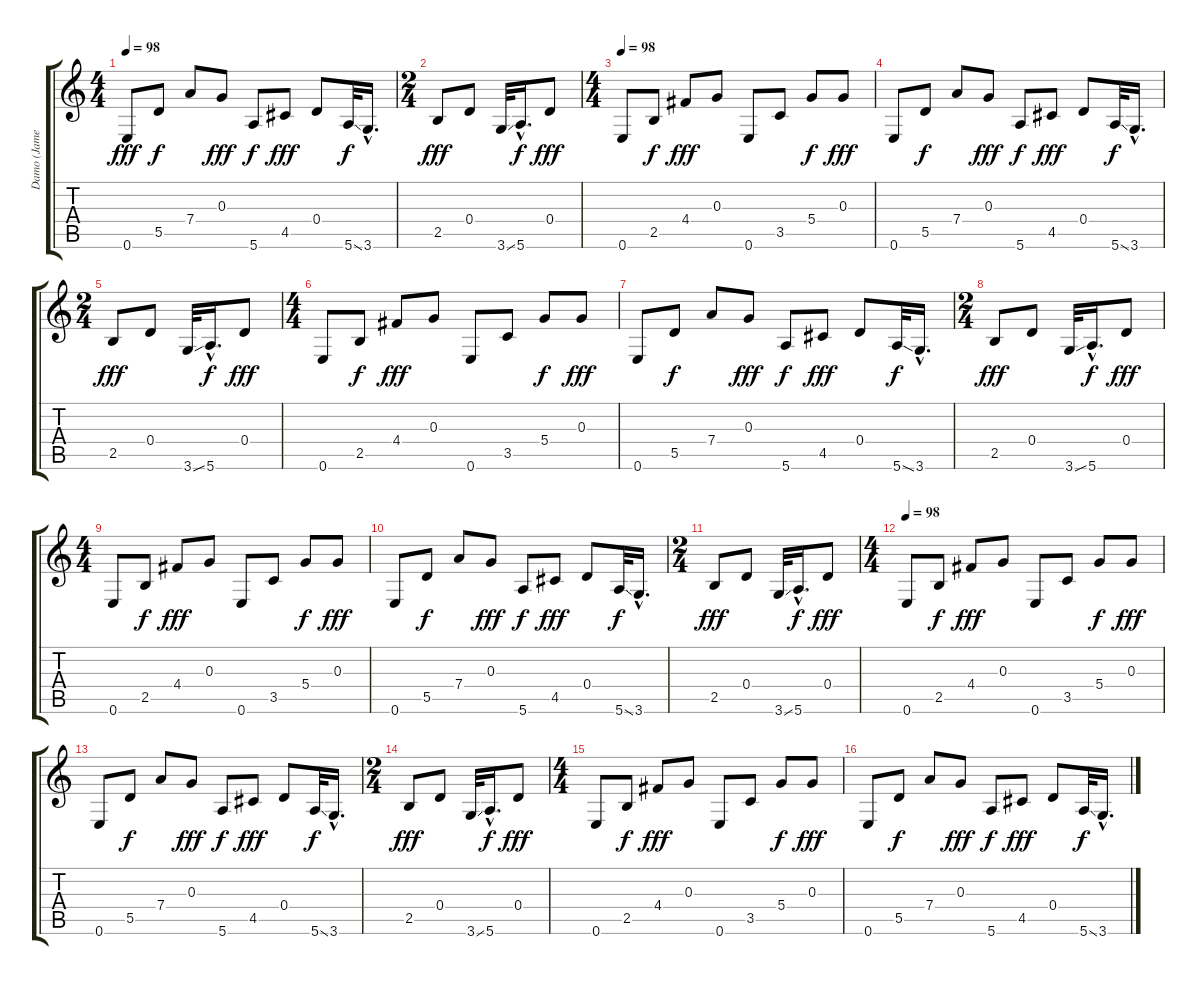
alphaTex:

\track ("Damo (James's Guitar's)" "Damo (Jame") {instrument overdrivenguitar}
\staff {score tabs}
\tuning (E4 B3 G3 D3 A2 E2) {hide}
\ts (4 4)
\tempo 98
\clef g2
\ks c
0.6.8{dy fff} 5.5.8{dy f} 7.4.8 0.3.8{dy fff} 5.6.8{dy f} 4.5.8{dy fff} 0.4.8 5.6{ss}.32{dy f} 3.6{hac}.16{d} |
\ts (2 4)
2.5.8{dy fff} 0.4.8 3.6{ss}.32 5.6{hac}.16{d dy f} 0.4.8{dy fff} |
\ts (4 4)
\tempo 98
0.6.8{instrument electricguitarclean} 2.5.8{dy f} 4.4.8{dy fff} 0.3.8 0.6.8 3.5.8 5.4.8{dy f} 0.3.8{dy fff} |
0.6.8 5.5.8{dy f} 7.4.8 0.3.8{dy fff} 5.6.8{dy f} 4.5.8{dy fff} 0.4.8 5.6{ss}.32{dy f} 3.6{hac}.16{d} |
\ts (2 4)
2.5.8{dy fff} 0.4.8 3.6{ss}.32 5.6{hac}.16{d dy f} 0.4.8{dy fff} |
\ts (4 4)
0.6.8 2.5.8{dy f} 4.4.8{dy fff} 0.3.8 0.6.8 3.5.8 5.4.8{dy f} 0.3.8{dy fff} |
0.6.8 5.5.8{dy f} 7.4.8 0.3.8{dy fff} 5.6.8{dy f} 4.5.8{dy fff} 0.4.8 5.6{ss}.32{dy f} 3.6{hac}.16{d} |
\ts (2 4)
2.5.8{dy fff} 0.4.8 3.6{ss}.32 5.6{hac}.16{d dy f} 0.4.8{dy fff} |
\ts (4 4)
0.6.8 2.5.8{dy f} 4.4.8{dy fff} 0.3.8 0.6.8 3.5.8 5.4.8{dy f} 0.3.8{dy fff} |
0.6.8 5.5.8{dy f} 7.4.8 0.3.8{dy fff} 5.6.8{dy f} 4.5.8{dy fff} 0.4.8 5.6{ss}.32{dy f} 3.6{hac}.16{d} |
\ts (2 4)
2.5.8{dy fff} 0.4.8 3.6{ss}.32 5.6{hac}.16{d dy f} 0.4.8{dy fff} |
\ts (4 4)
\tempo 98
0.6.8{instrument electricguitarclean} 2.5.8{dy f} 4.4.8{dy fff} 0.3.8 0.6.8 3.5.8 5.4.8{dy f} 0.3.8{dy fff} |
0.6.8 5.5.8{dy f} 7.4.8 0.3.8{dy fff} 5.6.8{dy f} 4.5.8{dy fff} 0.4.8 5.6{ss}.32{dy f} 3.6{hac}.16{d} |
\ts (2 4)
2.5.8{dy fff} 0.4.8 3.6{ss}.32 5.6{hac}.16{d dy f} 0.4.8{dy fff} |
\ts (4 4)
0.6.8 2.5.8{dy f} 4.4.8{dy fff} 0.3.8 0.6.8 3.5.8 5.4.8{dy f} 0.3.8{dy fff} |
0.6.8 5.5.8{dy f} 7.4.8 0.3.8{dy fff} 5.6.8{dy f} 4.5.8{dy fff} 0.4.8 5.6{ss}.32{dy f} 3.6{hac}.16{d}
